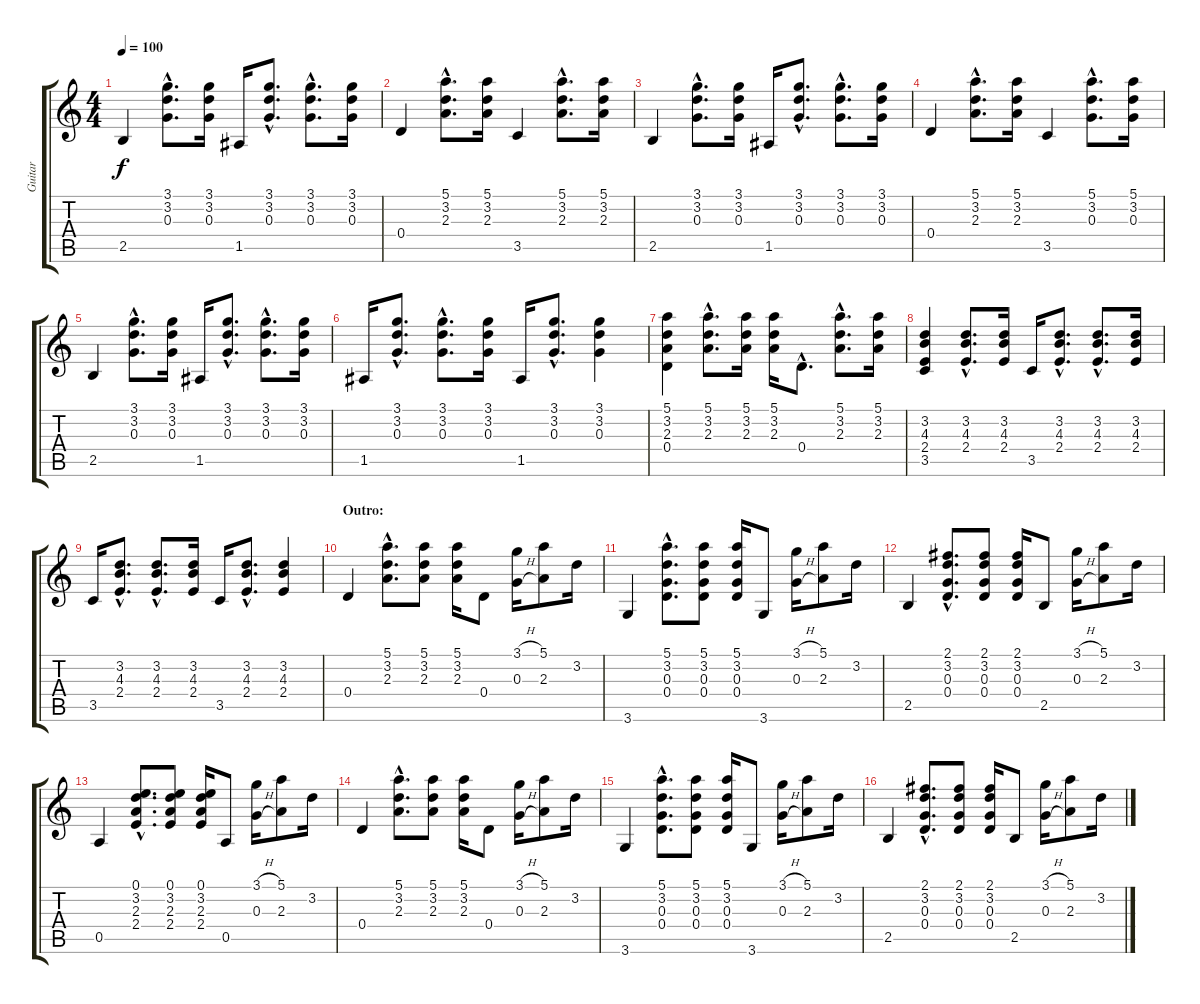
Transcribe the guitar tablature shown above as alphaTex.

\track ("Guitar" "Guitar") {instrument acousticguitarnylon}
\staff {score tabs}
\tuning (E4 B3 G3 D3 A2 E2) {hide}
\ts (4 4)
\tempo 100
\clef g2
\ks c
2.5.4{dy f} (3.1{hac} 3.2{hac} 0.3{hac}).8{d} (3.1 3.2 0.3).16 1.5.16 (3.1{hac} 3.2{hac} 0.3{hac}).8{d} (3.1{hac} 3.2{hac} 0.3{hac}).8{d} (3.1 3.2 0.3).16 |
0.4.4 (5.1{hac} 3.2{hac} 2.3{hac}).8{d} (5.1 3.2 2.3).16 3.5.4 (5.1{hac} 3.2{hac} 2.3{hac}).8{d} (5.1 3.2 2.3).16 |
2.5.4 (3.1{hac} 3.2{hac} 0.3{hac}).8{d} (3.1 3.2 0.3).16 1.5.16 (3.1{hac} 3.2{hac} 0.3{hac}).8{d} (3.1{hac} 3.2{hac} 0.3{hac}).8{d} (3.1 3.2 0.3).16 |
0.4.4 (5.1{hac} 3.2{hac} 2.3{hac}).8{d} (5.1 3.2 2.3).16 3.5.4 (5.1{hac} 3.2{hac} 0.3{hac}).8{d} (5.1 3.2 0.3).16 |
2.5.4 (3.1{hac} 3.2{hac} 0.3{hac}).8{d} (3.1 3.2 0.3).16 1.5.16 (3.1{hac} 3.2{hac} 0.3{hac}).8{d} (3.1{hac} 3.2{hac} 0.3{hac}).8{d} (3.1 3.2 0.3).16 |
1.5.16 (3.1{hac} 3.2{hac} 0.3{hac}).8{d} (3.1{hac} 3.2{hac} 0.3{hac}).8{d} (3.1 3.2 0.3).16 1.5.16 (3.1{hac} 3.2{hac} 0.3{hac}).8{d} (3.1 3.2 0.3).4 |
(5.1 3.2 2.3 0.4).4 (5.1{hac} 3.2{hac} 2.3{hac}).8{d} (5.1 3.2 2.3).16 (5.1 3.2 2.3).16 0.4{hac}.8{d} (5.1{hac} 3.2{hac} 2.3{hac}).8{d} (5.1 3.2 2.3).16 |
(3.2 4.3 2.4 3.5).4 (3.2{hac} 4.3{hac} 2.4{hac}).8{d} (3.2 4.3 2.4).16 3.5.16 (3.2{hac} 4.3{hac} 2.4{hac}).8{d} (3.2{hac} 4.3{hac} 2.4{hac}).8{d} (3.2 4.3 2.4).16 |
3.5.16 (3.2{hac} 4.3{hac} 2.4{hac}).8{d} (3.2{hac} 4.3{hac} 2.4{hac}).8{d} (3.2 4.3 2.4).16 3.5.16 (3.2{hac} 4.3{hac} 2.4{hac}).8{d} (3.2 4.3 2.4).4 |
\section ("" "Outro:")
0.4.4 (5.1{hac} 3.2{hac} 2.3{hac}).8{d} (5.1 3.2 2.3).8 (5.1 3.2 2.3).16 0.4.8 (3.1{h} 0.3{h}).16 (5.1 2.3).8 3.2.16 |
3.6.4 (5.1{hac} 3.2{hac} 0.3{hac} 0.4{hac}).8{d} (5.1 3.2 0.3 0.4).8 (5.1 3.2 0.3 0.4).16 3.6.8 (3.1{h} 0.3{h}).16 (5.1 2.3).8 3.2.16 |
2.5.4 (2.1{hac} 3.2{hac} 0.3{hac} 0.4{hac}).8{d} (2.1 3.2 0.3 0.4).8 (2.1 3.2 0.3 0.4).16 2.5.8 (3.1{h} 0.3{h}).16 (5.1 2.3).8 3.2.16 |
0.5.4 (0.1{hac} 3.2{hac} 2.3{hac} 2.4{hac}).8{d} (0.1 3.2 2.3 2.4).8 (0.1 3.2 2.3 2.4).16 0.5.8 (3.1{h} 0.3{h}).16 (5.1 2.3).8 3.2.16 |
0.4.4 (5.1{hac} 3.2{hac} 2.3{hac}).8{d} (5.1 3.2 2.3).8 (5.1 3.2 2.3).16 0.4.8 (3.1{h} 0.3{h}).16 (5.1 2.3).8 3.2.16 |
3.6.4 (5.1{hac} 3.2{hac} 0.3{hac} 0.4{hac}).8{d} (5.1 3.2 0.3 0.4).8 (5.1 3.2 0.3 0.4).16 3.6.8 (3.1{h} 0.3{h}).16 (5.1 2.3).8 3.2.16 |
2.5.4 (2.1{hac} 3.2{hac} 0.3{hac} 0.4{hac}).8{d} (2.1 3.2 0.3 0.4).8 (2.1 3.2 0.3 0.4).16 2.5.8 (3.1{h} 0.3{h}).16 (5.1 2.3).8 3.2.16
